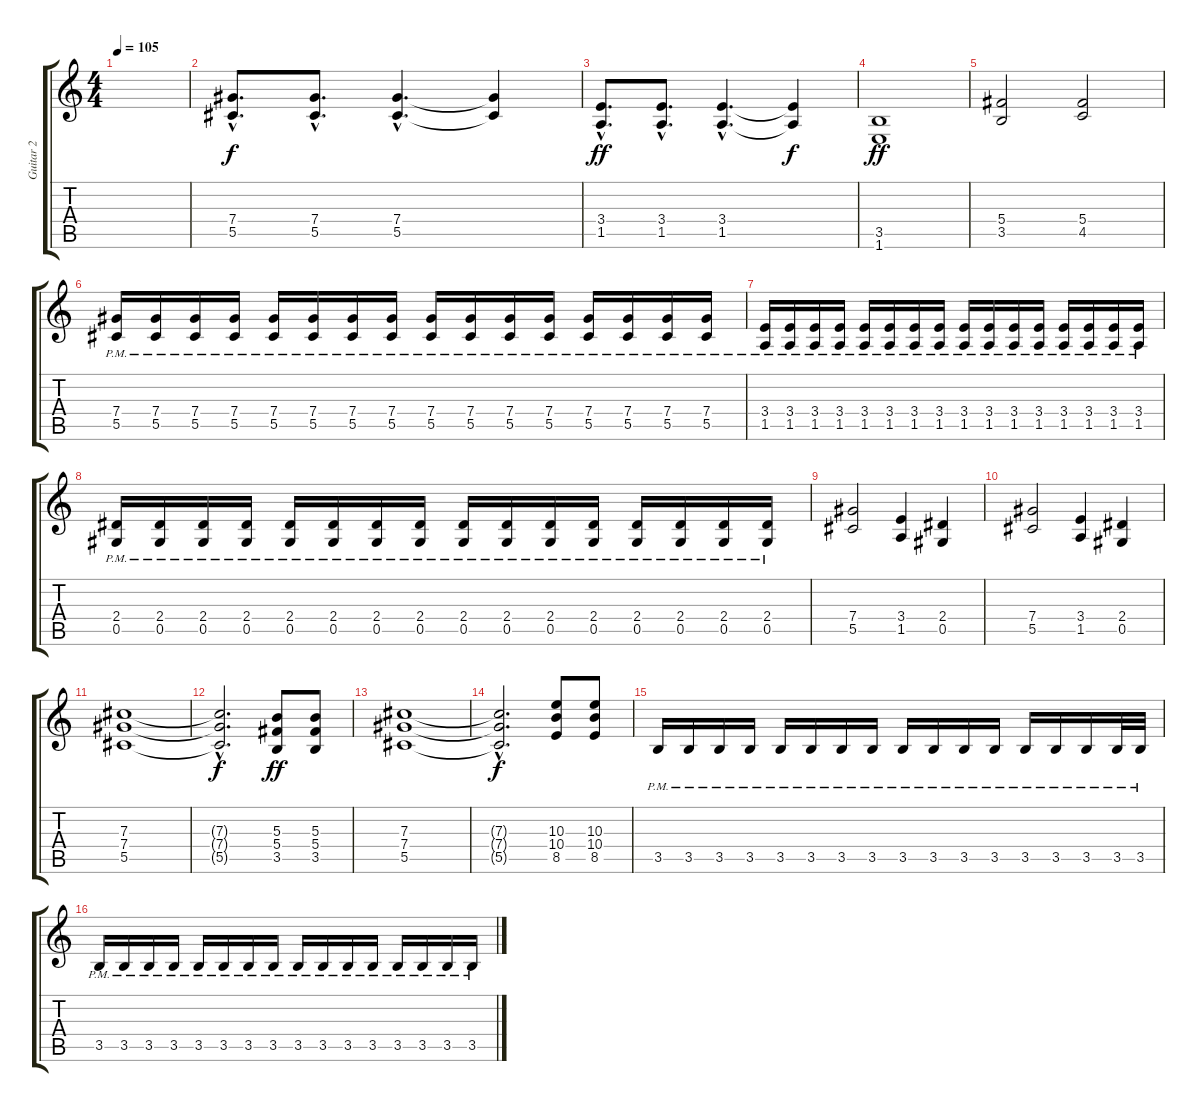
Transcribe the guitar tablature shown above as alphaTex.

\track ("Guitar 2" "Guitar 2") {instrument distortionguitar}
\staff {score tabs}
\tuning (Eb4 Bb3 Gb3 Db3 Ab2 Eb2) {hide}
\ts (4 4)
\tempo 105
\clef g2
\ks c
|
(7.4{hac} 5.5{hac}).8{d} (7.4{hac} 5.5{hac}).8{d} (7.4{hac} 5.5{hac}).4{d} (7.4{t} 5.5{t}).4{dy f} |
(3.4{hac} 1.5{hac}).8{d dy ff} (3.4{hac} 1.5{hac}).8{d} (3.4{hac} 1.5{hac}).4{d} (3.4{t} 1.5{t}).4{dy f} |
(3.5 1.6).1{dy ff} |
(5.4 3.5).2 (5.4 4.5).2 |
(7.4 5.5{pm}).16 (7.4 5.5{pm}).16 (7.4 5.5{pm}).16 (7.4 5.5{pm}).16 (7.4 5.5{pm}).16 (7.4 5.5{pm}).16 (7.4 5.5{pm}).16 (7.4 5.5{pm}).16 (7.4 5.5{pm}).16 (7.4 5.5{pm}).16 (7.4 5.5{pm}).16 (7.4 5.5{pm}).16 (7.4 5.5{pm}).16 (7.4 5.5{pm}).16 (7.4 5.5{pm}).16 (7.4 5.5{pm}).16 |
(3.4 1.5{pm}).16 (3.4 1.5{pm}).16 (3.4 1.5{pm}).16 (3.4 1.5{pm}).16 (3.4 1.5{pm}).16 (3.4 1.5{pm}).16 (3.4 1.5{pm}).16 (3.4 1.5{pm}).16 (3.4 1.5{pm}).16 (3.4 1.5{pm}).16 (3.4 1.5{pm}).16 (3.4 1.5{pm}).16 (3.4 1.5{pm}).16 (3.4 1.5{pm}).16 (3.4 1.5{pm}).16 (3.4 1.5{pm}).16 |
(2.4 0.5{pm}).16 (2.4 0.5{pm}).16 (2.4 0.5{pm}).16 (2.4 0.5{pm}).16 (2.4 0.5{pm}).16 (2.4 0.5{pm}).16 (2.4 0.5{pm}).16 (2.4 0.5{pm}).16 (2.4 0.5{pm}).16 (2.4 0.5{pm}).16 (2.4 0.5{pm}).16 (2.4 0.5{pm}).16 (2.4 0.5{pm}).16 (2.4 0.5{pm}).16 (2.4 0.5{pm}).16 (2.4 0.5{pm}).16 |
(7.4 5.5).2 (3.4 1.5).4 (2.4 0.5).4 |
(7.4 5.5).2 (3.4 1.5).4 (2.4 0.5).4 |
(7.3 7.4 5.5).1 |
(7.3{hac t} 7.4{hac t} 5.5{hac t}).2{d dy f} (5.3 5.4 3.5).8{dy ff} (5.3 5.4 3.5).8 |
(7.3 7.4 5.5).1 |
(7.3{hac t} 7.4{hac t} 5.5{hac t}).2{d dy f} (10.3 10.4 8.5).8 (10.3 10.4 8.5).8 |
3.5{pm}.16{txt ""} 3.5{pm}.16 3.5{pm}.16 3.5{pm}.16 3.5{pm}.16 3.5{pm}.16 3.5{pm}.16 3.5{pm}.16 3.5{pm}.16 3.5{pm}.16 3.5{pm}.16 3.5{pm}.16 3.5{pm}.16 3.5{pm}.16 3.5{pm}.16 3.5{pm}.32 3.5{pm}.32 |
3.5{pm}.16 3.5{pm}.16 3.5{pm}.16 3.5{pm}.16 3.5{pm}.16 3.5{pm}.16 3.5{pm}.16 3.5{pm}.16 3.5{pm}.16 3.5{pm}.16 3.5{pm}.16 3.5{pm}.16 3.5{pm}.16 3.5{pm}.16 3.5{pm}.16 3.5{pm}.16
